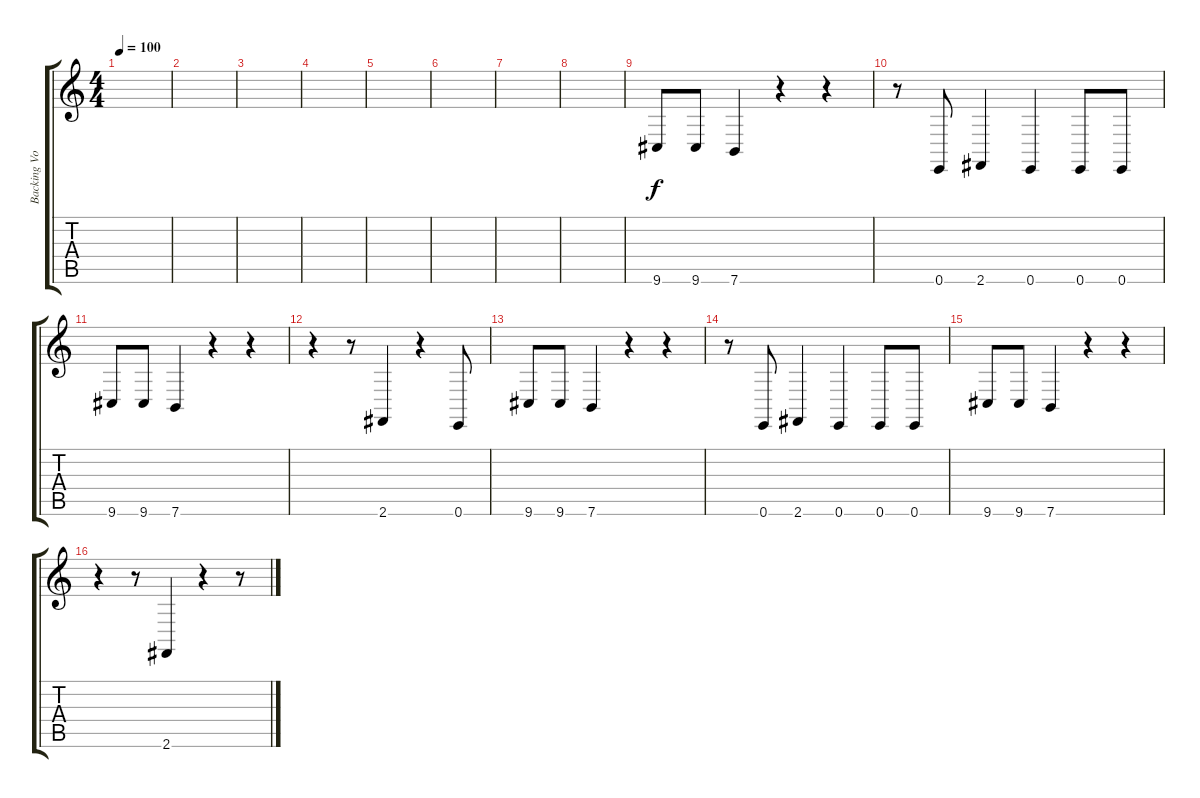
\track ("Backing Vocals" "Backing Vo") {instrument trumpet}
\staff {score tabs}
\tuning (E4 B3 G3 D3 A2 E2) {hide}
\ts (4 4)
\tempo 100
\clef g2
\ks c
|
|
|
|
|
|
|
|
9.6.8 9.6.8 7.6.4 r.4 r.4 |
r.8 0.6.8 2.6.4 0.6.4 0.6.8 0.6.8 |
9.6.8 9.6.8 7.6.4 r.4 r.4 |
r.4 r.8 2.6.4 r.4 0.6.8 |
9.6.8 9.6.8 7.6.4 r.4 r.4 |
r.8 0.6.8 2.6.4 0.6.4 0.6.8 0.6.8 |
9.6.8 9.6.8 7.6.4 r.4 r.4 |
r.4 r.8 2.6.4 r.4 r.8
